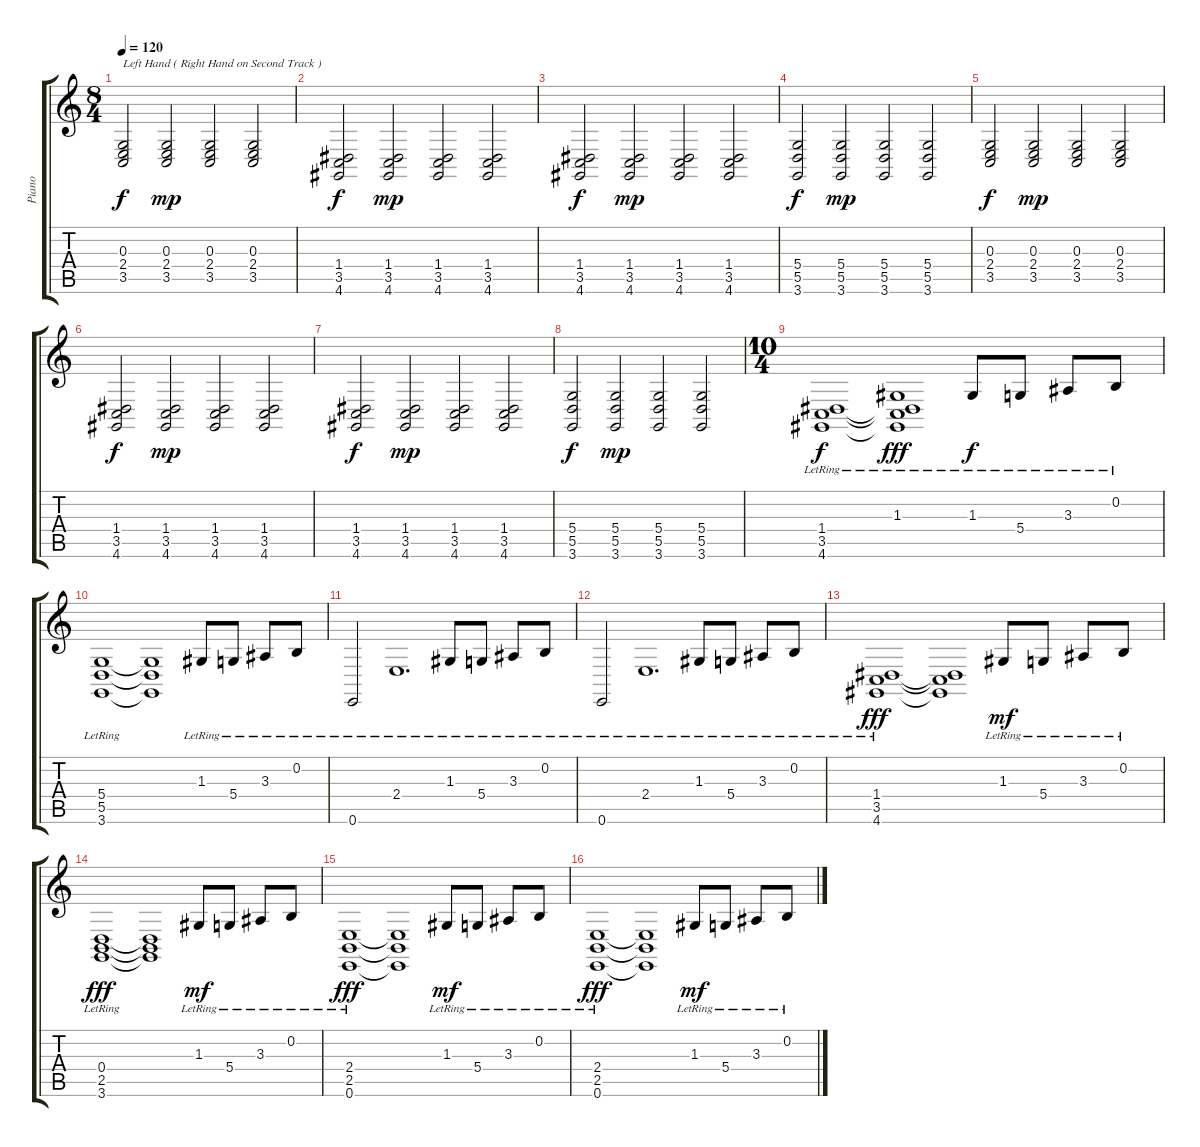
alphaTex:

\track ("Piano" "Piano") {instrument acousticgrandpiano}
\staff {score tabs}
\tuning (E4 B3 G3 D3 A2 E2) {hide}
\ts (8 4)
\section ("" "")
\tempo 120
\clef g2
\ks c
(0.3 2.4 3.5).2{txt "Left Hand ( Right Hand on Second Track )" dy f} (0.3 2.4 3.5).2{dy mp} (0.3 2.4 3.5).2 (0.3 2.4 3.5).2 |
(1.4 3.5 4.6).2{dy f} (1.4 3.5 4.6).2{dy mp} (1.4 3.5 4.6).2 (1.4 3.5 4.6).2 |
(1.4 3.5 4.6).2{dy f} (1.4 3.5 4.6).2{dy mp} (1.4 3.5 4.6).2 (1.4 3.5 4.6).2 |
(5.4 5.5 3.6).2{dy f} (5.4 5.5 3.6).2{dy mp} (5.4 5.5 3.6).2 (5.4 5.5 3.6).2 |
(0.3 2.4 3.5).2{dy f} (0.3 2.4 3.5).2{dy mp} (0.3 2.4 3.5).2 (0.3 2.4 3.5).2 |
(1.4 3.5 4.6).2{dy f} (1.4 3.5 4.6).2{dy mp} (1.4 3.5 4.6).2 (1.4 3.5 4.6).2 |
(1.4 3.5 4.6).2{dy f} (1.4 3.5 4.6).2{dy mp} (1.4 3.5 4.6).2 (1.4 3.5 4.6).2 |
(5.4 5.5 3.6).2{dy f} (5.4 5.5 3.6).2{dy mp} (5.4 5.5 3.6).2 (5.4 5.5 3.6).2 |
\ts (10 4)
(1.4{lr} 3.5{lr} 4.6{lr}).1{dy f} (1.3{lr} 1.4{t} 3.5{t} 4.6{t}).1{dy fff} 1.3{lr}.8{dy f} 5.4{lr}.8 3.3{lr}.8 0.2{lr}.8 |
(5.4{lr} 5.5{lr} 3.6{lr}).1 (5.4{t} 5.5{t} 3.6{t}).1 1.3{lr}.8 5.4{lr}.8 3.3{lr}.8 0.2{lr}.8 |
0.6{lr}.2 2.4{lr}.1{d} 1.3{lr}.8 5.4{lr}.8 3.3{lr}.8 0.2{lr}.8 |
0.6{lr}.2 2.4{lr}.1{d} 1.3{lr}.8 5.4{lr}.8 3.3{lr}.8 0.2{lr}.8 |
\section ("" "")
(1.4{lr} 3.5{lr} 4.6{lr}).1{dy fff} (1.4{t} 3.5{t} 4.6{t}).1 1.3{lr}.8{dy mf} 5.4{lr}.8 3.3{lr}.8 0.2{lr}.8 |
(0.4{lr} 2.5{lr} 3.6{lr}).1{dy fff} (0.4{t} 2.5{t} 3.6{t}).1 1.3{lr}.8{dy mf} 5.4{lr}.8 3.3{lr}.8 0.2{lr}.8 |
(2.4{lr} 2.5{lr} 0.6{lr}).1{dy fff} (2.4{t} 2.5{t} 0.6{t}).1 1.3{lr}.8{dy mf} 5.4{lr}.8 3.3{lr}.8 0.2{lr}.8 |
(2.4{lr} 2.5 0.6{lr}).1{dy fff} (2.4{t} 2.5{t} 0.6{t}).1 1.3{lr}.8{dy mf} 5.4{lr}.8 3.3{lr}.8 0.2{lr}.8
